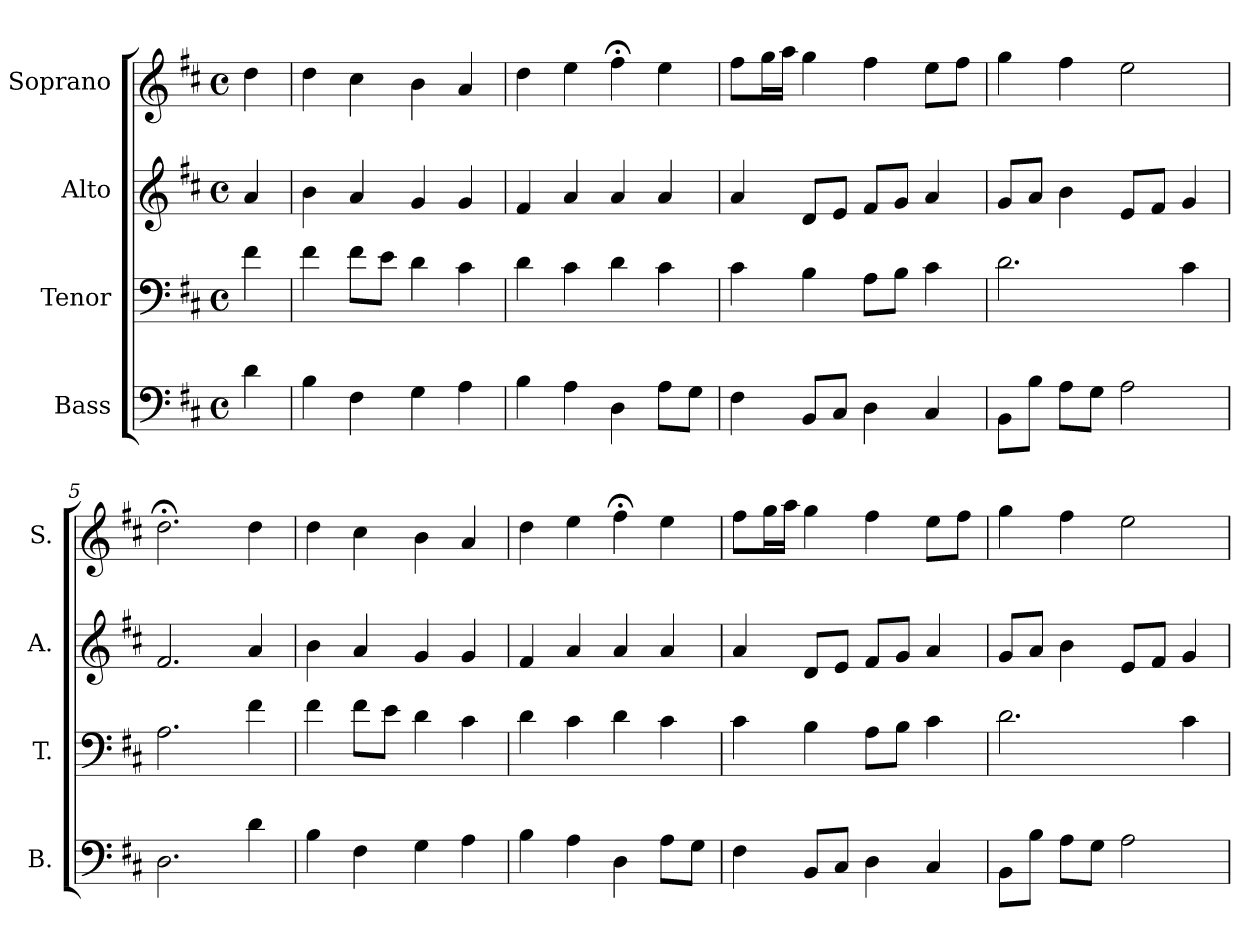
**kern	**kern	**kern	**kern
*part4	*part3	*part2	*part1
*staff4	*staff3	*staff2	*staff1
*I"Bass	*I"Tenor	*I"Alto	*I"Soprano
*I'B.	*I'T.	*I'A.	*I'S.
*clefF4	*clefF4	*clefG2	*clefG2
*k[f#c#]	*k[f#c#]	*k[f#c#]	*k[f#c#]
*D:	*D:	*D:	*D:
*M4/4	*M4/4	*M4/4	*M4/4
*met(c)	*met(c)	*met(c)	*met(c)
=	=	=	=
4d\	4f#\	4a/	4dd\
=1	=1	=1	=1
4B\	4f#\	4b\	4dd\
4F#\	8f#\L	4a/	4cc#\
.	8e\J	.	.
4G\	4d\	4g/	4b\
4A\	4c#\	4g/	4a/
=2	=2	=2	=2
4B\	4d\	4f#/	4dd\
4A\	4c#\	4a/	4ee\
4D\	4d\	4a/	4ff#;<\
8A\L	4c#\	4a/	4ee\
8G\J	.	.	.
=3	=3	=3	=3
4F#\	4c#\	4a/	8ff#\L
.	.	.	16gg\L
.	.	.	16aa\JJ
8BB/L	4B\	8d/L	4gg\
8C#/J	.	8e/J	.
4D\	8A\L	8f#/L	4ff#\
.	8B\J	8g/J	.
4C#/	4c#\	4a/	8ee\L
.	.	.	8ff#\J
=4	=4	=4	=4
8BB\L	2.d\	8g/L	4gg\
8B\J	.	8a/J	.
8A\L	.	4b\	4ff#\
8G\J	.	.	.
2A\	.	8e/L	2ee\
.	.	8f#/J	.
.	4c#\	4g/	.
!!LO:LB:g=z
=5	=5	=5	=5
2.D\	2.A\	2.f#/	2.dd;<\
4d\	4f#\	4a/	4dd\
=6	=6	=6	=6
4B\	4f#\	4b\	4dd\
4F#\	8f#\L	4a/	4cc#\
.	8e\J	.	.
4G\	4d\	4g/	4b\
4A\	4c#\	4g/	4a/
=7	=7	=7	=7
4B\	4d\	4f#/	4dd\
4A\	4c#\	4a/	4ee\
4D\	4d\	4a/	4ff#;<\
8A\L	4c#\	4a/	4ee\
8G\J	.	.	.
=8	=8	=8	=8
4F#\	4c#\	4a/	8ff#\L
.	.	.	16gg\L
.	.	.	16aa\JJ
8BB/L	4B\	8d/L	4gg\
8C#/J	.	8e/J	.
4D\	8A\L	8f#/L	4ff#\
.	8B\J	8g/J	.
4C#/	4c#\	4a/	8ee\L
.	.	.	8ff#\J
=9	=9	=9	=9
8BB\L	2.d\	8g/L	4gg\
8B\J	.	8a/J	.
8A\L	.	4b\	4ff#\
8G\J	.	.	.
2A\	.	8e/L	2ee\
.	.	8f#/J	.
.	4c#\	4g/	.
=	=	=	=
*-	*-	*-	*-
